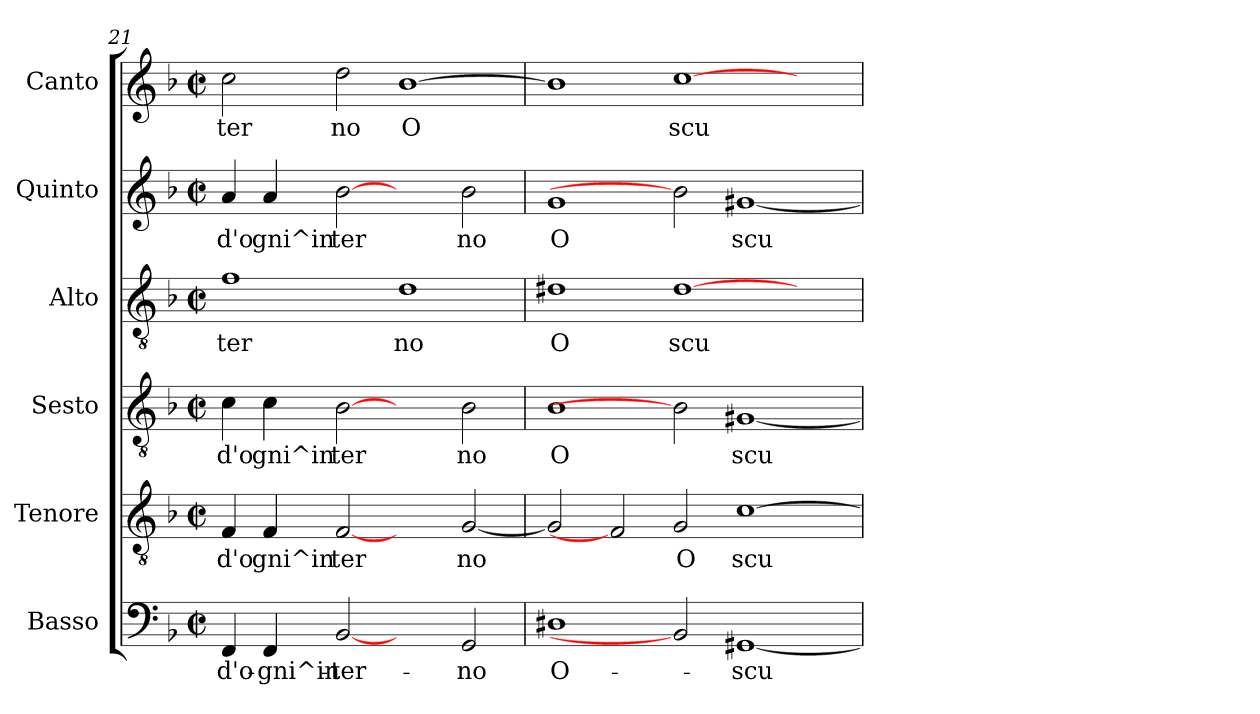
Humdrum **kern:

**kern	**text	**kern	**text	**kern	**text	**kern	**text	**kern	**text	**kern	**text
*part6	*part6	*part5	*part5	*part4	*part4	*part3	*part3	*part2	*part2	*part1	*part1
*staff6	*staff6	*staff5	*staff5	*staff4	*staff4	*staff3	*staff3	*staff2	*staff2	*staff1	*staff1
*I"Basso	*	*I"Tenore	*	*I"Sesto	*	*I"Alto	*	*I"Quinto	*	*I"Canto	*
*clefF4	*	*clefGv2	*	*clefGv2	*	*clefGv2	*	*clefG2	*	*clefG2	*
*ITrd-3c-5	*	*ITrd-3c-5	*	*ITrd-3c-5	*	*ITrd-3c-5	*	*ITrd-3c-5	*	*	*
*k[b-e-]	*	*k[b-e-]	*	*k[b-e-]	*	*k[b-e-]	*	*k[b-e-]	*	*k[b-]	*
*B-:	*	*B-:	*	*B-:	*	*B-:	*	*B-:	*	*F:	*
*M2/2	*	*M2/2	*	*M2/2	*	*M2/2	*	*M2/2	*	*M2/2	*
*met(c|)	*	*met(c|)	*	*met(c|)	*	*met(c|)	*	*met(c|)	*	*met(c|)	*
=21	=21	=21	=21	=21	=21	=21	=21	=21	=21	=21	=21
!	!LO:LY:b:cj	!	!LO:LY:b:cj	!	!LO:LY:b:cj	!	!LO:LY:b:cj	!	!LO:LY:b:cj	!	!LO:LY:b:cj
4BB-/	d'o-	4B-/	d'o	4f\	d'o	1b-	ter	4dd/	d'o	2cc\	ter
!	!LO:LY:b:cj	!	!LO:LY:b:cj	!	!LO:LY:b:cj	!	!	!	!LO:LY:b:cj	!	!
4BB-/	-gni^in-	4B-/	gni^in	4f\	gni^in	.	.	4dd/	gni^in	.	.
!	!LO:LY:b:cj	!	!LO:LY:b:cj	!	!LO:LY:b:cj	!	!	!	!LO:LY:b:cj	!	!LO:LY:b:cj
[2E-	-ter-	[2B-	ter	[2e-	ter	.	.	[2ee-	ter	2dd\	no
!	!	!	!	!	!	!	!LO:LY:b:cj	!	!	!	!LO:LY:b:cj
2ryy	.	2ryy	.	2ryy	.	1g	no	2ryy	.	[>1b-	O
!	!LO:LY:b:cj	!	!LO:LY:b:cj	!	!LO:LY:b:cj	!	!	!	!LO:LY:b:cj	!	!
2C/	-no	[<2c/	no	2e-\	no	.	.	2ee-\	no	.	.
=22	=22	=22	=22	=22	=22	=22	=22	=22	=22	=22	=22
!	!LO:LY:b:cj	!	!LO:LY:b:cj	!	!LO:LY:b:cj	!	!LO:LY:b:cj	!	!LO:LY:b:cj	!	!LO:LY:b:cj
1G#X	O-	2c/]	.	1e-	O	1g#X	O	1cc	O	1b-]	.
.	.	2B-]	.	.	.	.	.	.	.	.	.
!	!	!	!LO:LY:b:cj	!	!	!	!LO:LY:b:cj	!	!	!	!LO:LY:b:cj
2E-]	.	2c/	O	2e-]	.	[<1g#	scu	2ee-]	.	[<1cc	scu
!	!LO:LY:b:cj	!	!LO:LY:b:cj	!	!LO:LY:b:cj	!	!	!	!LO:LY:b:cj	!	!
[<1C#X	-scu-	[<1f	scu	[<1c#X	scu	.	.	[<1cc#X	scu	.	.
.	.	.	.	.	.	2ryy	.	.	.	2ryy	.
=	=	=	=	=	=	=	=	=	=	=	=
*-	*-	*-	*-	*-	*-	*-	*-	*-	*-	*-	*-
